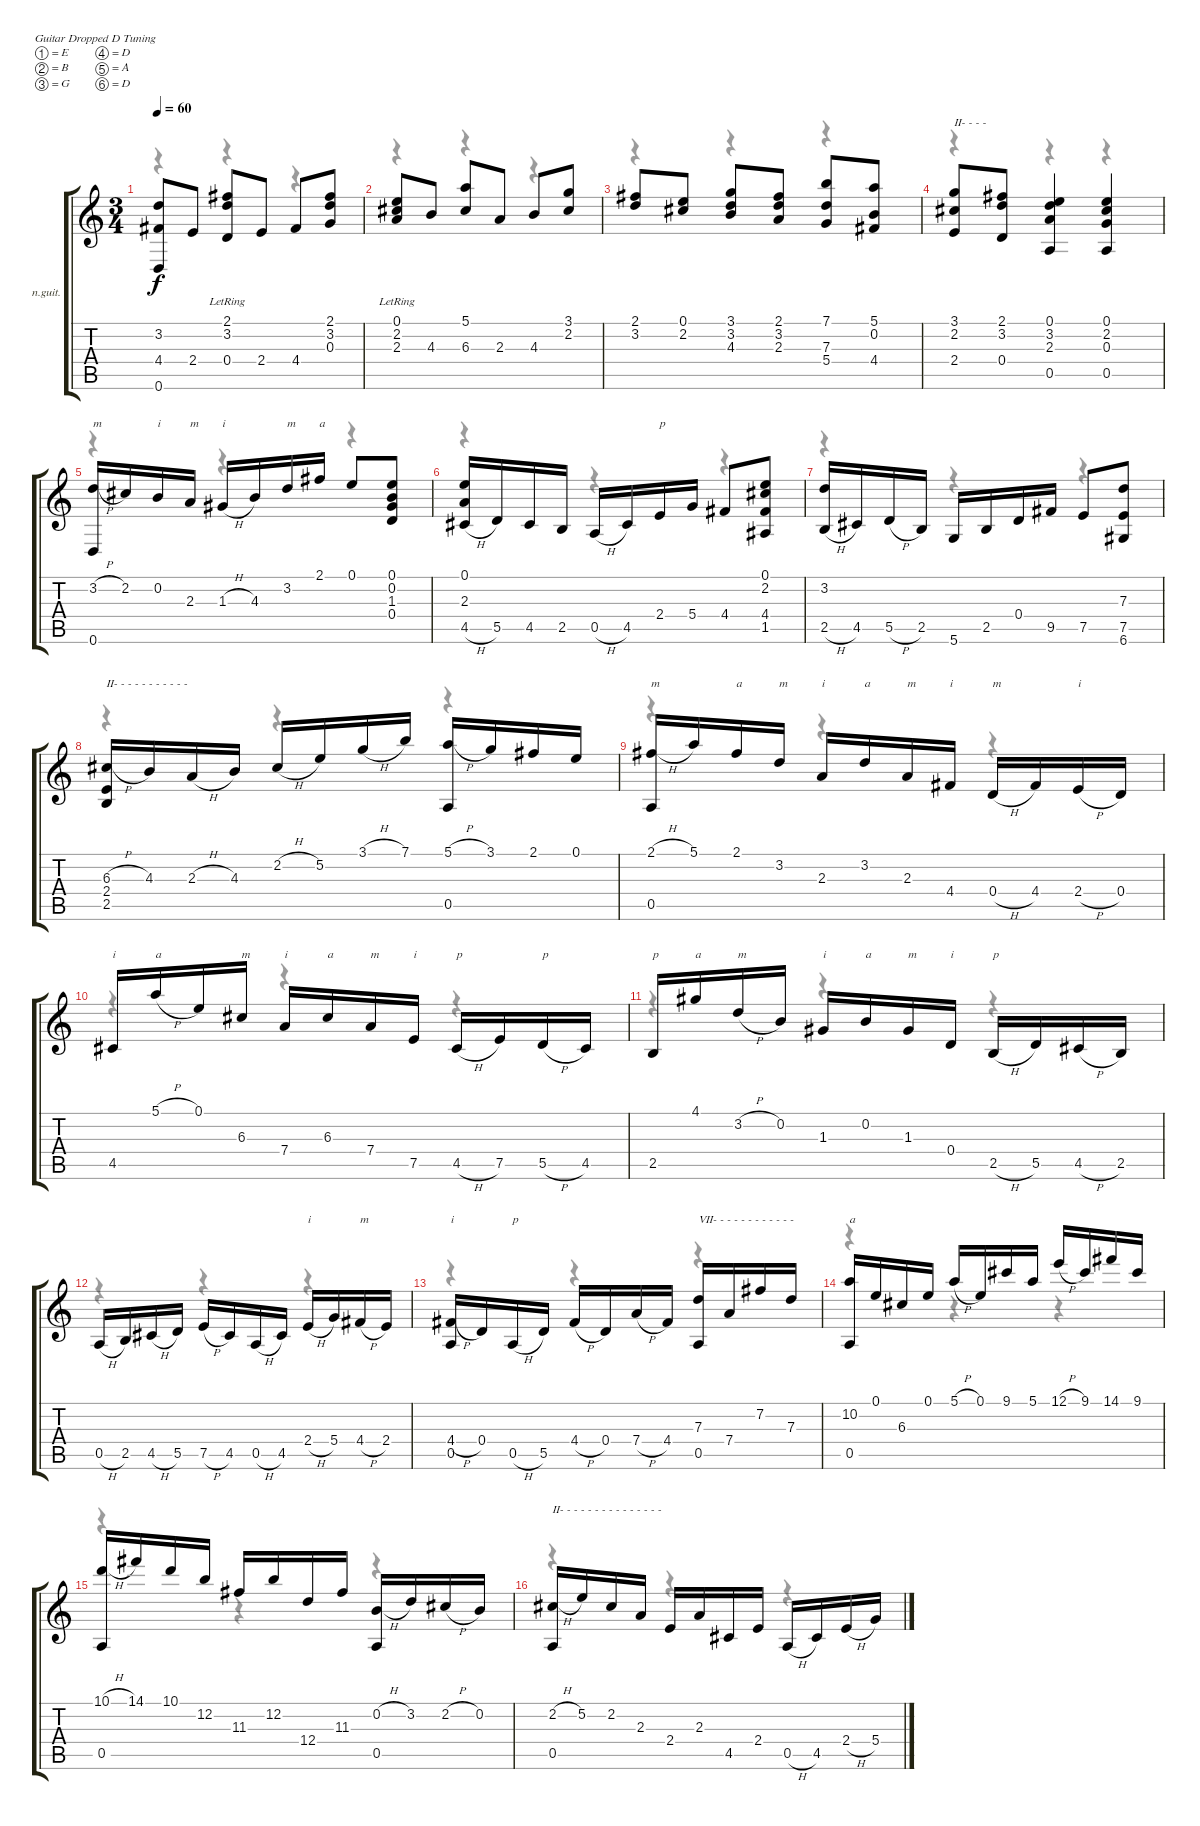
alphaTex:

\defaultSystemsLayout 4
\bracketExtendMode groupsimilarinstruments
\firstSystemTrackNameOrientation horizontal
\otherSystemsTrackNameOrientation horizontal
\chordDiagramsInScore
\track ("Classical Guitar" "n.guit.") {instrument acousticguitarnylon}
\staff {score tabs}
\tuning (E4 B3 G3 D3 A2 D2)
\voice
\ts (3 4)
\tempo 60
\clef g2
\ks c
(3.2 4.4{acc #} 0.6).8{dy f beam Up} 2.4.8{beam Up} (2.1{lr acc #} 3.2{lr} 0.4).8{beam Up} 2.4.8{beam Up} 4.4{acc #}.8{beam Up} (2.1{acc #} 3.2 0.3).8{beam Up} |
(0.1{lr} 2.2{lr acc #} 2.3).8{beam Up} 4.3.8{beam Up} (5.1 6.3{acc #}).8{beam Up} 2.3.8{beam Up} 4.3.8{beam Up} (3.1 2.2{acc #}).8{beam Up} |
(2.1{acc #} 3.2).8{beam Up} (0.1 2.2{acc #}).8{beam Up} (3.1 3.2 4.3).8{beam Up} (2.1{acc #} 3.2 2.3).8{beam Up} (7.1 7.3 5.4).8{beam Up} (5.1 0.2 4.4{acc #}).8{beam Up} |
(3.1 2.2{acc #} 2.4).8{txt "II- - - -" beam Up} (2.1{acc #} 3.2 0.4).8{beam Up} (0.1 3.2 2.3 0.5).4{beam Up} (0.1 2.2{acc #} 0.3 0.5).4{beam Up} |
(3.2{h} 0.6).16{txt "m" beam Up} 2.2{acc #}.16{beam Up} 0.2.16{txt "i" beam Up} 2.3.16{txt "m" beam Up} 1.3{h acc #}.16{txt "i" beam Up} 4.3.16{beam Up} 3.2.16{txt "m" beam Up} 2.1{acc #}.16{txt "a" beam Up} 0.1.8{beam Up} (0.1 0.2 1.3{acc #} 0.4).8{beam Up} |
(0.1 2.3 4.5{h acc #}).16{beam Up} 5.5.16{beam Up} 4.5{acc #}.16{beam Up} 2.5.16{beam Up} 0.5{h}.16{beam Up} 4.5{acc #}.16{beam Up} 2.4.16{txt "p" beam Up} 5.4.16{beam Up} 4.4{acc #}.8{beam Up} (0.1 2.2{acc #} 4.4{acc #} 1.5{acc #}).8{beam Up} |
(3.2 2.5{h}).16{beam Up} 4.5{acc #}.16{beam Up} 5.5{h}.16{beam Up} 2.5.16{beam Up} 5.6.16{beam Up} 2.5.16{beam Up} 0.4.16{beam Up} 9.5{acc #}.16{beam Up} 7.5.8{beam Up} (7.3 7.5 6.6{acc #}).8{beam Up} |
(6.3{h acc #} 2.4 2.5).16{txt "II- - - - - - - - - - -" beam Up} 4.3.16{beam Up} 2.3{h}.16{beam Up} 4.3.16{beam Up} 2.2{h acc #}.16{beam Up} 5.2.16{beam Up} 3.1{h}.16{beam Up} 7.1.16{beam Up} (5.1{h} 0.5).16{beam Up} 3.1.16{beam Up} 2.1{acc #}.16{beam Up} 0.1.16{beam Up} |
(2.1{h acc #} 0.5).16{txt "m" beam Up} 5.1.16{beam Up} 2.1{acc #}.16{txt "a" beam Up} 3.2.16{txt "m" beam Up} 2.3.16{txt "i" beam Up} 3.2.16{txt "a" beam Up} 2.3.16{txt "m" beam Up} 4.4{acc #}.16{txt "i" beam Up} 0.4{h}.16{txt "m" beam Up} 4.4{acc #}.16{beam Up} 2.4{h}.16{txt "i" beam Up} 0.4.16{beam Up} |
4.5{acc #}.16{txt "i" beam Up} 5.1{h}.16{txt "a" beam Up} 0.1.16{beam Up} 6.3{acc #}.16{txt "m" beam Up} 7.4.16{txt "i" beam Up} 6.3{acc #}.16{txt "a" beam Up} 7.4.16{txt "m" beam Up} 7.5.16{txt "i" beam Up} 4.5{h acc #}.16{txt "p" beam Up} 7.5.16{beam Up} 5.5{h}.16{txt "p" beam Up} 4.5{acc #}.16{beam Up} |
2.5.16{txt "p" beam Up} 4.1{acc #}.16{txt "a" beam Up} 3.2{h}.16{txt "m" beam Up} 0.2.16{beam Up} 1.3{acc #}.16{txt "i" beam Up} 0.2.16{txt "a" beam Up} 1.3{acc #}.16{txt "m" beam Up} 0.4.16{txt "i" beam Up} 2.5{h}.16{txt "p" beam Up} 5.5.16{beam Up} 4.5{h acc #}.16{beam Up} 2.5.16{beam Up} |
0.5{h}.16{beam Up} 2.5.16{beam Up} 4.5{h acc #}.16{beam Up} 5.5.16{beam Up} 7.5{h}.16{beam Up} 4.5{acc #}.16{beam Up} 0.5{h}.16{beam Up} 4.5{acc #}.16{beam Up} 2.4{h}.16{txt "i" beam Up} 5.4.16{beam Up} 4.4{h acc #}.16{txt "m" beam Up} 2.4.16{beam Up} |
(4.4{h acc #} 0.5).16{txt "i" beam Up} 0.4.16{beam Up} 0.5{h}.16{txt "p" beam Up} 5.5.16{beam Up} 4.4{h acc #}.16{beam Up} 0.4.16{beam Up} 7.4{h}.16{beam Up} 4.4{acc #}.16{beam Up} (7.3 0.5).16{txt "VII- - - - - - - - - - - -" beam Up} 7.4.16{beam Up} 7.2{acc #}.16{beam Up} 7.3.16{beam Up} |
(10.2 0.5).16{txt "a" beam Up} 0.1.16{beam Up} 6.3{acc #}.16{beam Up} 0.1.16{beam Up} 5.1{h}.16{beam Up} 0.1.16{beam Up} 9.1{acc #}.16{beam Up} 5.1.16{beam Up} 12.1{h}.16{beam Up} 9.1{acc #}.16{beam Up} 14.1{acc #}.16{beam Up} 9.1{acc #}.16{beam Up} |
(10.1{h} 0.5).16{beam Up} 14.1{acc #}.16{beam Up} 10.1.16{beam Up} 12.2.16{beam Up} 11.3{acc #}.16{beam Up} 12.2.16{beam Up} 12.4.16{beam Up} 11.3{acc #}.16{beam Up} (0.2{h} 0.5).16{beam Up} 3.2.16{beam Up} 2.2{h acc #}.16{beam Up} 0.2.16{beam Up} |
(2.2{h acc #} 0.5).16{txt "II- - - - - - - - - - - - - - -" beam Up} 5.2.16{beam Up} 2.2{acc #}.16{beam Up} 2.3.16{beam Up} 2.4.16{beam Up} 2.3.16{beam Up} 4.5{acc #}.16{beam Up} 2.4.16{beam Up} 0.5{h}.16{beam Up} 4.5{acc #}.16{beam Up} 2.4{h}.16{beam Up} 5.4.16{beam Up}
\voice
\clef g2
\ottava regular
\simile none
\ks c
r.4{dy mf beam Down} r.4{beam Down} r.4{beam Down} |
r.4{beam Down} r.4{beam Down} r.4{beam Down} |
r.4{beam Down} r.4{beam Down} r.4{beam Down} |
r.4{beam Down} r.4{beam Down} r.4{beam Down} |
r.4{beam Down} r.4{beam Down} r.4{beam Down} |
r.4{beam Down} r.4{beam Down} r.4{beam Down} |
r.4{beam Down} r.4{beam Down} r.4{beam Down} |
r.4{beam Down} r.4{beam Down} r.4{beam Down} |
r.4{beam Down} r.4{beam Down} r.4{beam Down} |
r.4{beam Down} r.4{beam Down} r.4{beam Down} |
r.4{beam Down} r.4{beam Down} r.4{beam Down} |
r.4{beam Down} r.4{beam Down} r.4{beam Down} |
r.4{beam Down} r.4{beam Down} r.4{beam Down} |
r.4{beam Down} r.4{beam Down} r.4{beam Down} |
r.4{beam Down} r.4{beam Down} r.4{beam Down} |
r.4{beam Down} r.4{beam Down} r.4{beam Down}
